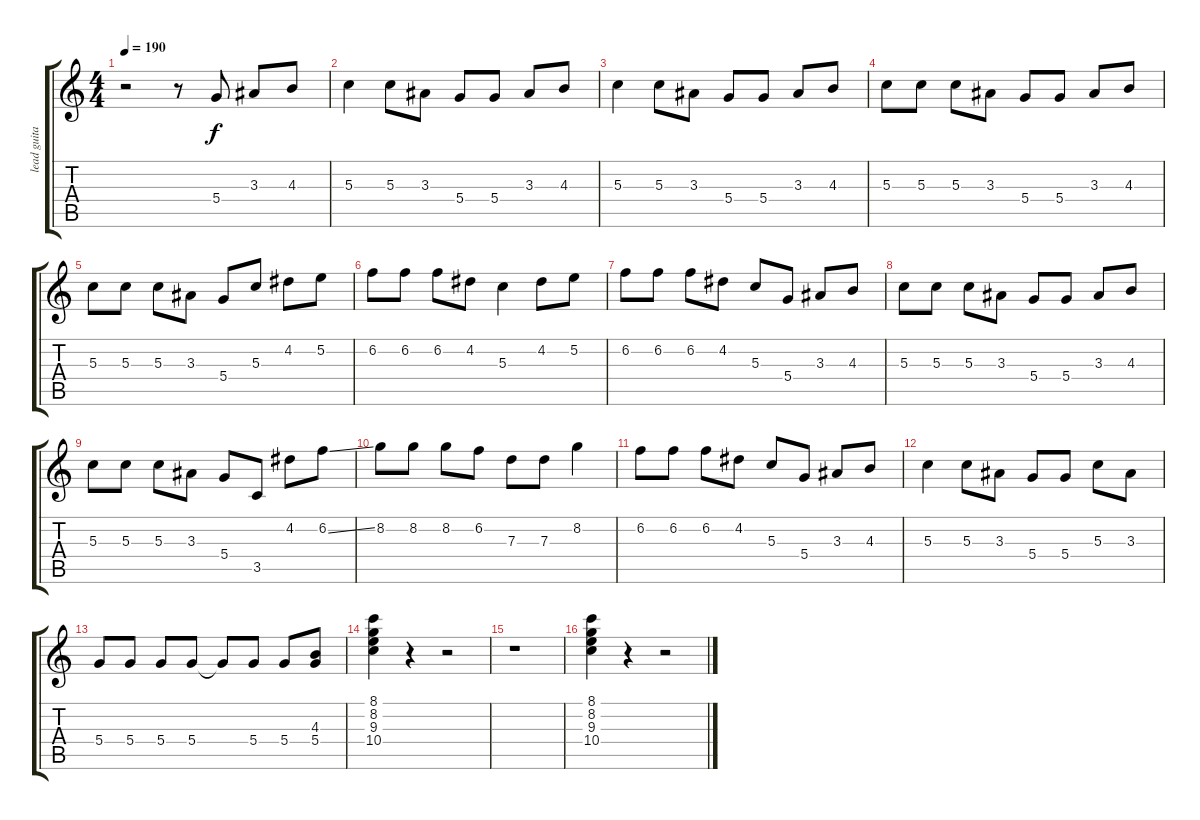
\track ("lead guitar" "lead guita") {instrument distortionguitar}
\staff {score tabs}
\tuning (E4 B3 G3 D3 A2 E2) {hide}
\ts (4 4)
\tempo 190
\clef g2
\ks c
r.2{dy f instrument distortionguitar} r.8 5.4.8 3.3.8 4.3.8 |
5.3.4 5.3.8 3.3.8 5.4.8 5.4.8 3.3.8 4.3.8 |
5.3.4 5.3.8 3.3.8 5.4.8 5.4.8 3.3.8 4.3.8 |
5.3.8 5.3.8 5.3.8 3.3.8 5.4.8 5.4.8 3.3.8 4.3.8 |
5.3.8 5.3.8 5.3.8 3.3.8 5.4.8 5.3.8 4.2.8 5.2.8 |
6.2.8 6.2.8 6.2.8 4.2.8 5.3.4 4.2.8 5.2.8 |
6.2.8 6.2.8 6.2.8 4.2.8 5.3.8 5.4.8 3.3.8 4.3.8 |
5.3.8 5.3.8 5.3.8 3.3.8 5.4.8 5.4.8 3.3.8 4.3.8 |
5.3.8 5.3.8 5.3.8 3.3.8 5.4.8 3.5.8 4.2.8 6.2{ss}.8 |
8.2.8 8.2.8 8.2.8 6.2.8 7.3.8 7.3.8 8.2.4 |
6.2.8 6.2.8 6.2.8 4.2.8 5.3.8 5.4.8 3.3.8 4.3.8 |
5.3.4 5.3.8 3.3.8 5.4.8 5.4.8 5.3.8 3.3.8 |
5.4.8 5.4.8 5.4.8 5.4.8 5.4{t}.8 5.4.8 5.4.8 (4.3 5.4).8 |
(8.1 8.2 9.3 10.4).4 r.4 r.2 |
r.1 |
(8.1 8.2 9.3 10.4).4 r.4 r.2
